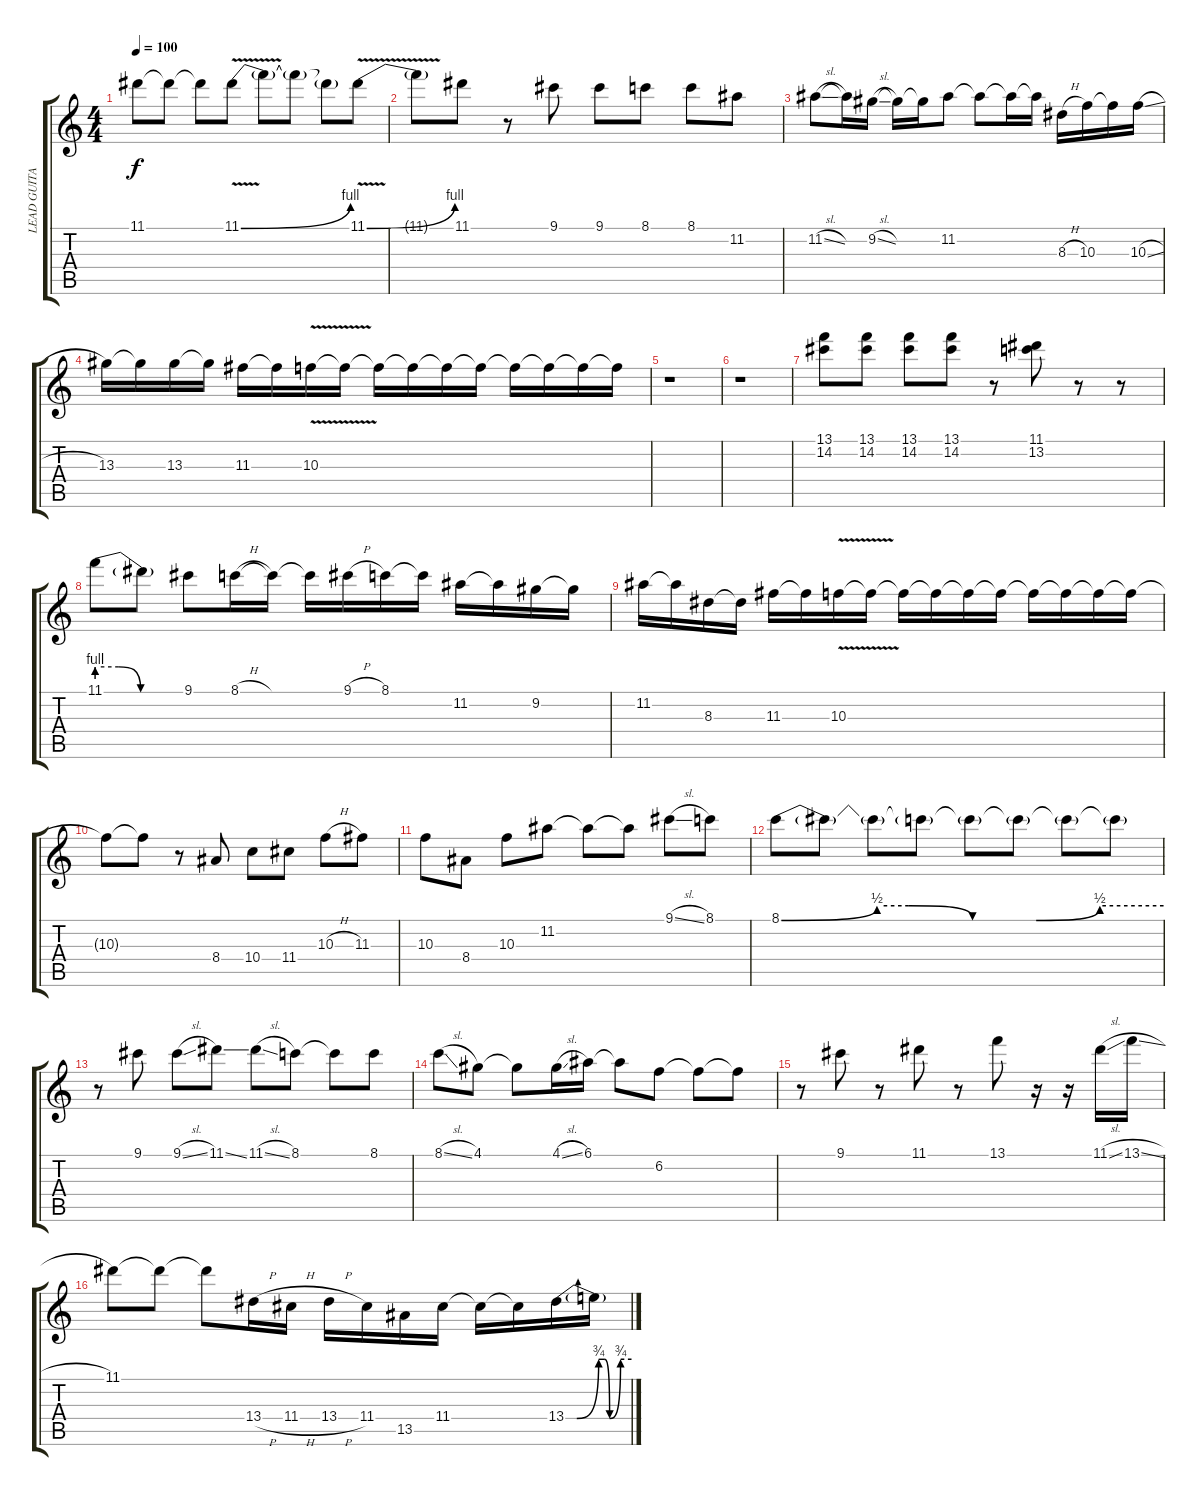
\track ("LEAD GUITAR" "LEAD GUITA") {instrument electricguitarjazz}
\staff {score tabs}
\tuning (E4 B3 G3 D3 A2 E2) {hide}
\ts (4 4)
\tempo 100
\clef g2
\ks c
11.1{t}.8{dy f} 11.1{t}.8 11.1{t}.8 11.1{be (bend 0 0 60 4) v}.8 11.1{t}.8 11.1{t}.8 11.1{t}.8 11.1{be (bend 0 0 60 4) v}.8 |
11.1{t}.8 11.1.8 r.8 9.1.8 9.1.8 8.1.8 8.1.8 11.2.8 |
11.2{sl}.8 11.2{t}.16 9.2{sl}.16 9.2{t}.16 9.2{t}.16 11.2.8 11.2{t}.8 11.2{t}.16 11.2{t}.16 8.3{h}.16 10.3.16 10.3{t}.16 10.3{sl}.16 |
13.3.16 13.3{t}.16 13.3.16 13.3{t}.16 11.3.16 11.3{t}.16 10.3{v}.16 10.3{t}.16 10.3{t}.16 10.3{t}.16 10.3{t}.16 10.3{t}.16 10.3{t}.16 10.3{t}.16 10.3{t}.16 10.3{t}.16 |
r.1 |
r.1 |
(13.1 14.2).8 (13.1 14.2).8 (13.1 14.2).8 (13.1 14.2).8 r.8 (11.1 13.2).8 r.8 r.8 |
11.1{be (custom 0 4 15 4 30 0 60 0)}.8 11.1{t}.8 9.1.8 8.1{h}.16 8.1{t}.16 8.1{t}.16 9.1{h}.16 8.1.16 8.1{t}.16 11.2.16 11.2{t}.16 9.2.16 9.2{t}.16 |
11.2.16 11.2{t}.16 8.3.16 8.3{t}.16 11.3.16 11.3{t}.16 10.3{v}.16 10.3{t}.16 10.3{t}.16 10.3{t}.16 10.3{t}.16 10.3{t}.16 10.3{t}.16 10.3{t}.16 10.3{t}.16 10.3{t}.16 |
10.3{t}.8 10.3{t}.8 r.8 8.4.8 10.4.8 11.4.8 10.3{h}.8 11.3.8 |
10.3.8 8.4.8 10.3.8 11.2.8 11.2{t}.8 11.2{t}.8 9.1{sl}.8 8.1.8 |
8.1{be (custom 0 0 15 2 20 2 30 0 40 0 50 2 60 2)}.8 8.1{t}.8 8.1{t}.8 8.1{t}.8 8.1{t}.8 8.1{t}.8 8.1{t}.8 8.1{t}.8 |
r.8 9.1.8 9.1{sl}.8 11.1{ss}.8 11.1{sl}.8 8.1.8 8.1{t}.8 8.1.8 |
8.1{sl}.8 4.1.8 4.1{t}.8 4.1{sl}.16 6.1.16 6.1{t}.8 6.2.8 6.2{t}.8 6.2{t}.8 |
r.8 9.1.8 r.8 11.1.8 r.8 13.1.8 r.16 r.16 11.1{sl}.16 13.1{sl}.16 |
11.1.8 11.1{t}.8 11.1{t}.8 13.4{h}.16 11.4{h}.16 13.4{h}.16 11.4.16 13.5.16 11.4.16 11.4{t}.16 11.4{t}.16 13.4{be (custom 0 0 10 0 30 3 35 3 40 0 50 3 60 3)}.16 13.4{t}.16
